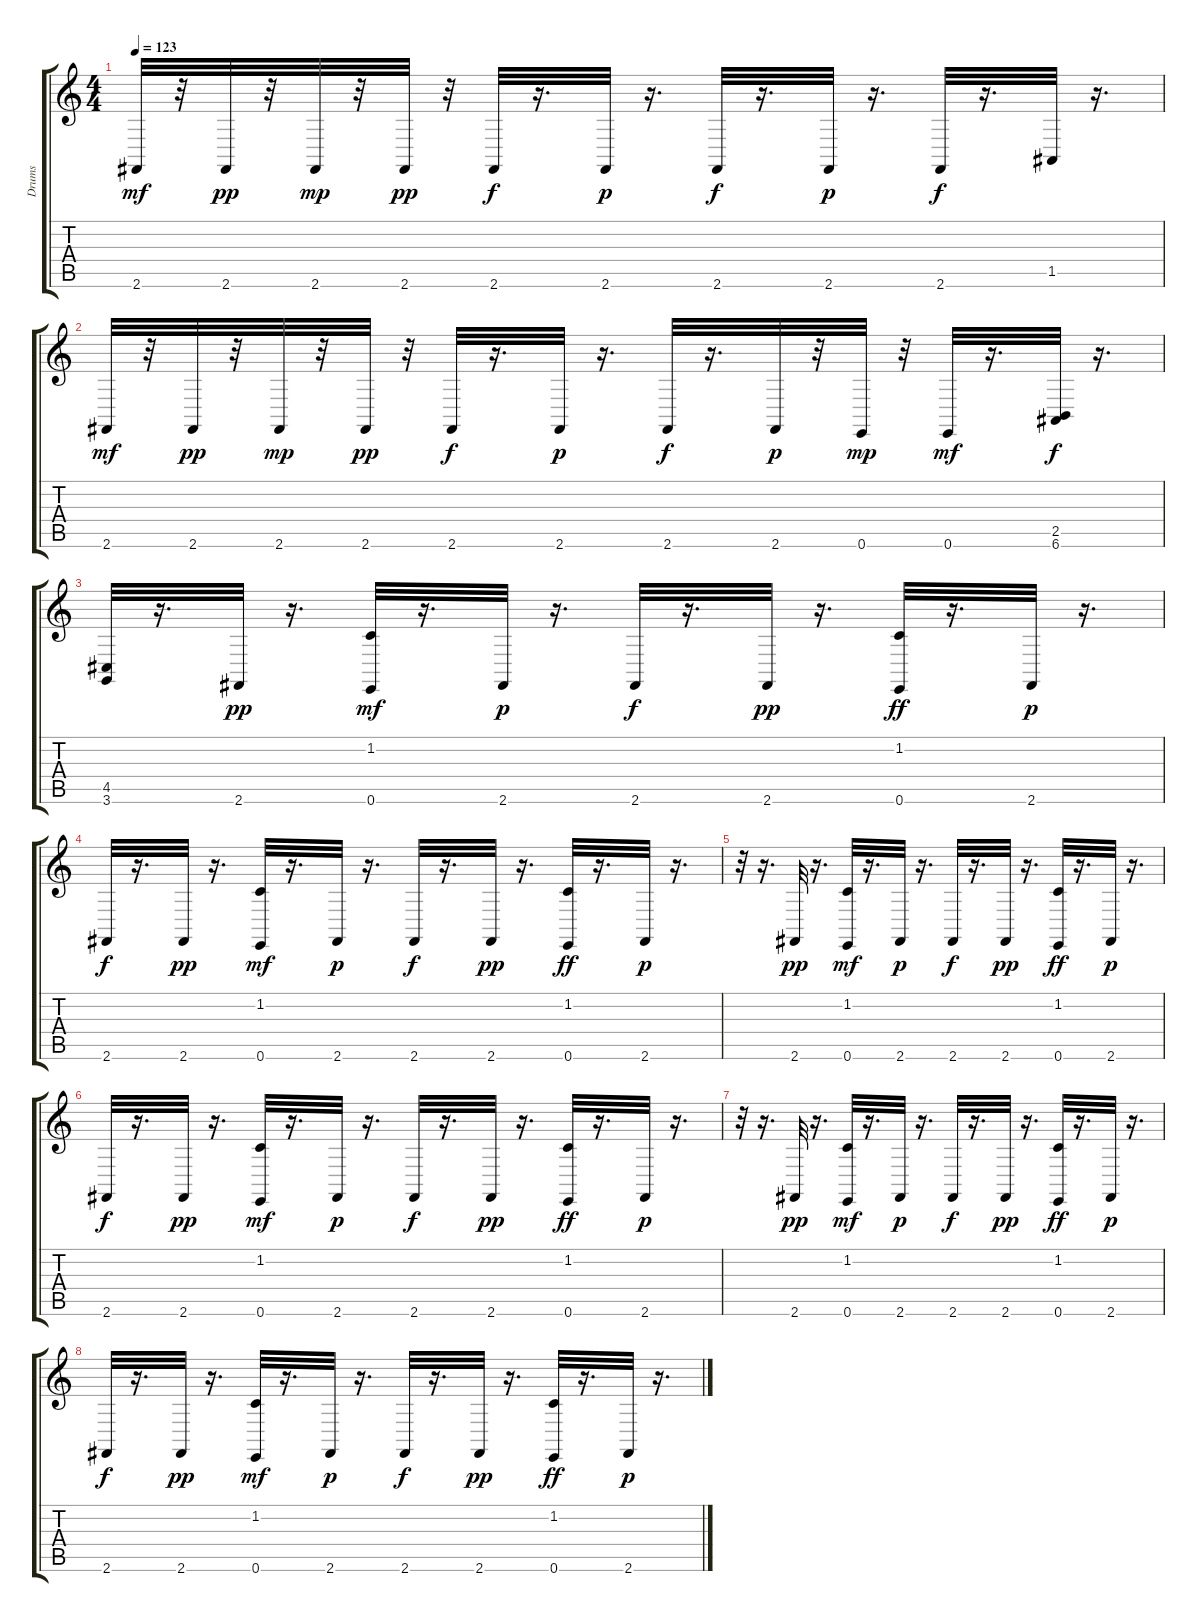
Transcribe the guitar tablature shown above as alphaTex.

\track ("Drums" "Drums") {instrument synthdrum}
\staff {score tabs}
\tuning (E4 B3 G3 D3 A2 E2) {hide}
\ts (4 4)
\tempo 123
\clef g2
\ks c
2.6.32{dy mf} r.32 2.6.32{dy pp} r.32 2.6.32{dy mp} r.32 2.6.32{dy pp} r.32 2.6.32{dy f} r.16{d} 2.6.32{dy p} r.16{d} 2.6.32{dy f} r.16{d} 2.6.32{dy p} r.16{d} 2.6.32{dy f} r.16{d} 1.5.32 r.16{d} |
2.6.32{dy mf} r.32 2.6.32{dy pp} r.32 2.6.32{dy mp} r.32 2.6.32{dy pp} r.32 2.6.32{dy f} r.16{d} 2.6.32{dy p} r.16{d} 2.6.32{dy f} r.16{d} 2.6.32{dy p} r.32 0.6.32{dy mp} r.32 0.6.32{dy mf} r.16{d} (2.5 6.6).32{dy f} r.16{d} |
(4.5 3.6).32 r.16{d} 2.6.32{dy pp} r.16{d} (1.2 0.6).32{dy mf} r.16{d} 2.6.32{dy p} r.16{d} 2.6.32{dy f} r.16{d} 2.6.32{dy pp} r.16{d} (1.2 0.6).32{dy ff} r.16{d} 2.6.32{dy p} r.16{d} |
2.6.32{dy f} r.16{d} 2.6.32{dy pp} r.16{d} (1.2 0.6).32{dy mf} r.16{d} 2.6.32{dy p} r.16{d} 2.6.32{dy f} r.16{d} 2.6.32{dy pp} r.16{d} (1.2 0.6).32{dy ff} r.16{d} 2.6.32{dy p} r.16{d} |
r.32 r.16{d} 2.6.32{dy pp} r.16{d} (1.2 0.6).32{dy mf} r.16{d} 2.6.32{dy p} r.16{d} 2.6.32{dy f} r.16{d} 2.6.32{dy pp} r.16{d} (1.2 0.6).32{dy ff} r.16{d} 2.6.32{dy p} r.16{d} |
2.6.32{dy f} r.16{d} 2.6.32{dy pp} r.16{d} (1.2 0.6).32{dy mf} r.16{d} 2.6.32{dy p} r.16{d} 2.6.32{dy f} r.16{d} 2.6.32{dy pp} r.16{d} (1.2 0.6).32{dy ff} r.16{d} 2.6.32{dy p} r.16{d} |
r.32 r.16{d} 2.6.32{dy pp} r.16{d} (1.2 0.6).32{dy mf} r.16{d} 2.6.32{dy p} r.16{d} 2.6.32{dy f} r.16{d} 2.6.32{dy pp} r.16{d} (1.2 0.6).32{dy ff} r.16{d} 2.6.32{dy p} r.16{d} |
2.6.32{dy f} r.16{d} 2.6.32{dy pp} r.16{d} (1.2 0.6).32{dy mf} r.16{d} 2.6.32{dy p} r.16{d} 2.6.32{dy f} r.16{d} 2.6.32{dy pp} r.16{d} (1.2 0.6).32{dy ff} r.16{d} 2.6.32{dy p} r.16{d}
